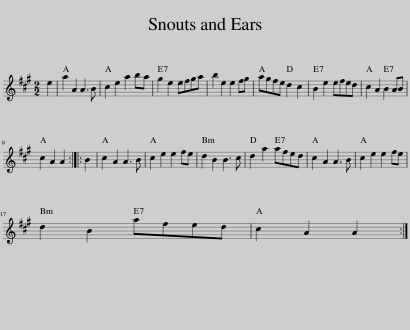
X:1
L:1/8
M:2/2
I:linebreak $
K:A
V:1 treble
V:1
 e2 | a2 A2 A3 B | c2 e2 a2 ba | g2 e2 efga | b2 e2 e2 fg | %5
 agfe d2 c2 | B2 e2 efed | c2 A2 B2 AB |$ c2 A2 A2 :: B2 | %10
 c2 A2 A3 B | c2 e2 e2 fe | d2 B2 B3 c | d2 a2 afed | c2 A2 A3 B | %15
 c2 e2 e2 fe |$ d2 B2 afed | c2 A2 A2 :| %18
